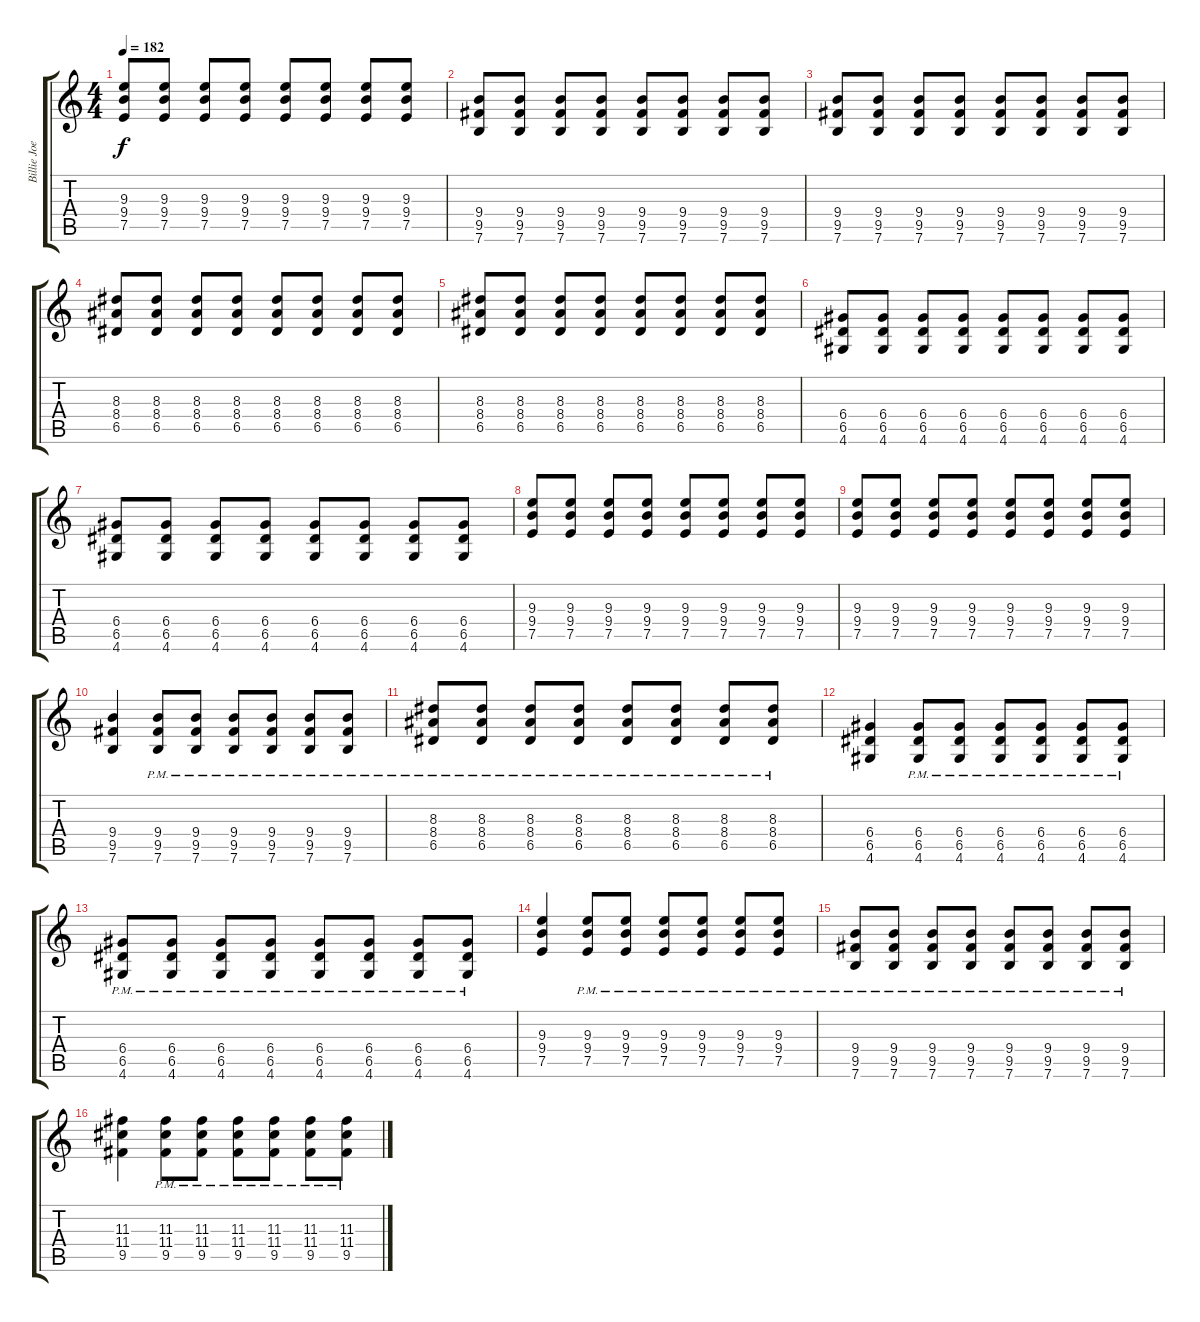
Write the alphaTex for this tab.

\track ("Billie Joe" "Billie Joe") {instrument overdrivenguitar}
\staff {score tabs}
\tuning (E4 B3 G3 D3 A2 E2) {hide}
\ts (4 4)
\tempo 182
\clef g2
\ks c
(9.3 9.4 7.5).8{dy f} (9.3 9.4 7.5).8 (9.3 9.4 7.5).8 (9.3 9.4 7.5).8 (9.3 9.4 7.5).8 (9.3 9.4 7.5).8 (9.3 9.4 7.5).8 (9.3 9.4 7.5).8 |
(9.4 9.5 7.6).8 (9.4 9.5 7.6).8 (9.4 9.5 7.6).8 (9.4 9.5 7.6).8 (9.4 9.5 7.6).8 (9.4 9.5 7.6).8 (9.4 9.5 7.6).8 (9.4 9.5 7.6).8 |
(9.4 9.5 7.6).8 (9.4 9.5 7.6).8 (9.4 9.5 7.6).8 (9.4 9.5 7.6).8 (9.4 9.5 7.6).8 (9.4 9.5 7.6).8 (9.4 9.5 7.6).8 (9.4 9.5 7.6).8 |
(8.3 8.4 6.5).8 (8.3 8.4 6.5).8 (8.3 8.4 6.5).8 (8.3 8.4 6.5).8 (8.3 8.4 6.5).8 (8.3 8.4 6.5).8 (8.3 8.4 6.5).8 (8.3 8.4 6.5).8 |
(8.3 8.4 6.5).8 (8.3 8.4 6.5).8 (8.3 8.4 6.5).8 (8.3 8.4 6.5).8 (8.3 8.4 6.5).8 (8.3 8.4 6.5).8 (8.3 8.4 6.5).8 (8.3 8.4 6.5).8 |
(6.4 6.5 4.6).8 (6.4 6.5 4.6).8 (6.4 6.5 4.6).8 (6.4 6.5 4.6).8 (6.4 6.5 4.6).8 (6.4 6.5 4.6).8 (6.4 6.5 4.6).8 (6.4 6.5 4.6).8 |
(6.4 6.5 4.6).8 (6.4 6.5 4.6).8 (6.4 6.5 4.6).8 (6.4 6.5 4.6).8 (6.4 6.5 4.6).8 (6.4 6.5 4.6).8 (6.4 6.5 4.6).8 (6.4 6.5 4.6).8 |
(9.3 9.4 7.5).8 (9.3 9.4 7.5).8 (9.3 9.4 7.5).8 (9.3 9.4 7.5).8 (9.3 9.4 7.5).8 (9.3 9.4 7.5).8 (9.3 9.4 7.5).8 (9.3 9.4 7.5).8 |
(9.3 9.4 7.5).8 (9.3 9.4 7.5).8 (9.3 9.4 7.5).8 (9.3 9.4 7.5).8 (9.3 9.4 7.5).8 (9.3 9.4 7.5).8 (9.3 9.4 7.5).8 (9.3 9.4 7.5).8 |
(9.4 9.5 7.6).4 (9.4{pm} 9.5{pm} 7.6{pm}).8 (9.4{pm} 9.5{pm} 7.6{pm}).8 (9.4{pm} 9.5{pm} 7.6{pm}).8 (9.4{pm} 9.5{pm} 7.6{pm}).8 (9.4{pm} 9.5{pm} 7.6{pm}).8 (9.4{pm} 9.5{pm} 7.6{pm}).8 |
(8.3{pm} 8.4{pm} 6.5{pm}).8 (8.3{pm} 8.4{pm} 6.5{pm}).8 (8.3{pm} 8.4{pm} 6.5{pm}).8 (8.3{pm} 8.4{pm} 6.5{pm}).8 (8.3{pm} 8.4{pm} 6.5{pm}).8 (8.3{pm} 8.4{pm} 6.5{pm}).8 (8.3{pm} 8.4{pm} 6.5{pm}).8 (8.3{pm} 8.4{pm} 6.5{pm}).8 |
(6.4 6.5 4.6).4 (6.4{pm} 6.5{pm} 4.6{pm}).8 (6.4{pm} 6.5{pm} 4.6{pm}).8 (6.4{pm} 6.5{pm} 4.6{pm}).8 (6.4{pm} 6.5{pm} 4.6{pm}).8 (6.4{pm} 6.5{pm} 4.6{pm}).8 (6.4{pm} 6.5{pm} 4.6{pm}).8 |
(6.4{pm} 6.5{pm} 4.6{pm}).8 (6.4{pm} 6.5{pm} 4.6{pm}).8 (6.4{pm} 6.5{pm} 4.6{pm}).8 (6.4{pm} 6.5{pm} 4.6{pm}).8 (6.4{pm} 6.5{pm} 4.6{pm}).8 (6.4{pm} 6.5{pm} 4.6{pm}).8 (6.4{pm} 6.5{pm} 4.6{pm}).8 (6.4{pm} 6.5{pm} 4.6{pm}).8 |
(9.3 9.4 7.5).4 (9.3{pm} 9.4{pm} 7.5{pm}).8 (9.3{pm} 9.4{pm} 7.5{pm}).8 (9.3{pm} 9.4{pm} 7.5{pm}).8 (9.3{pm} 9.4{pm} 7.5{pm}).8 (9.3{pm} 9.4{pm} 7.5{pm}).8 (9.3{pm} 9.4{pm} 7.5{pm}).8 |
(9.4{pm} 9.5{pm} 7.6{pm}).8 (9.4{pm} 9.5{pm} 7.6{pm}).8 (9.4{pm} 9.5{pm} 7.6{pm}).8 (9.4{pm} 9.5{pm} 7.6{pm}).8 (9.4{pm} 9.5{pm} 7.6{pm}).8 (9.4{pm} 9.5{pm} 7.6{pm}).8 (9.4{pm} 9.5{pm} 7.6{pm}).8 (9.4{pm} 9.5{pm} 7.6{pm}).8 |
(11.3 11.4 9.5).4 (11.3{pm} 11.4{pm} 9.5{pm}).8 (11.3{pm} 11.4{pm} 9.5{pm}).8 (11.3{pm} 11.4{pm} 9.5{pm}).8 (11.3{pm} 11.4{pm} 9.5{pm}).8 (11.3{pm} 11.4{pm} 9.5{pm}).8 (11.3{pm} 11.4{pm} 9.5{pm}).8
